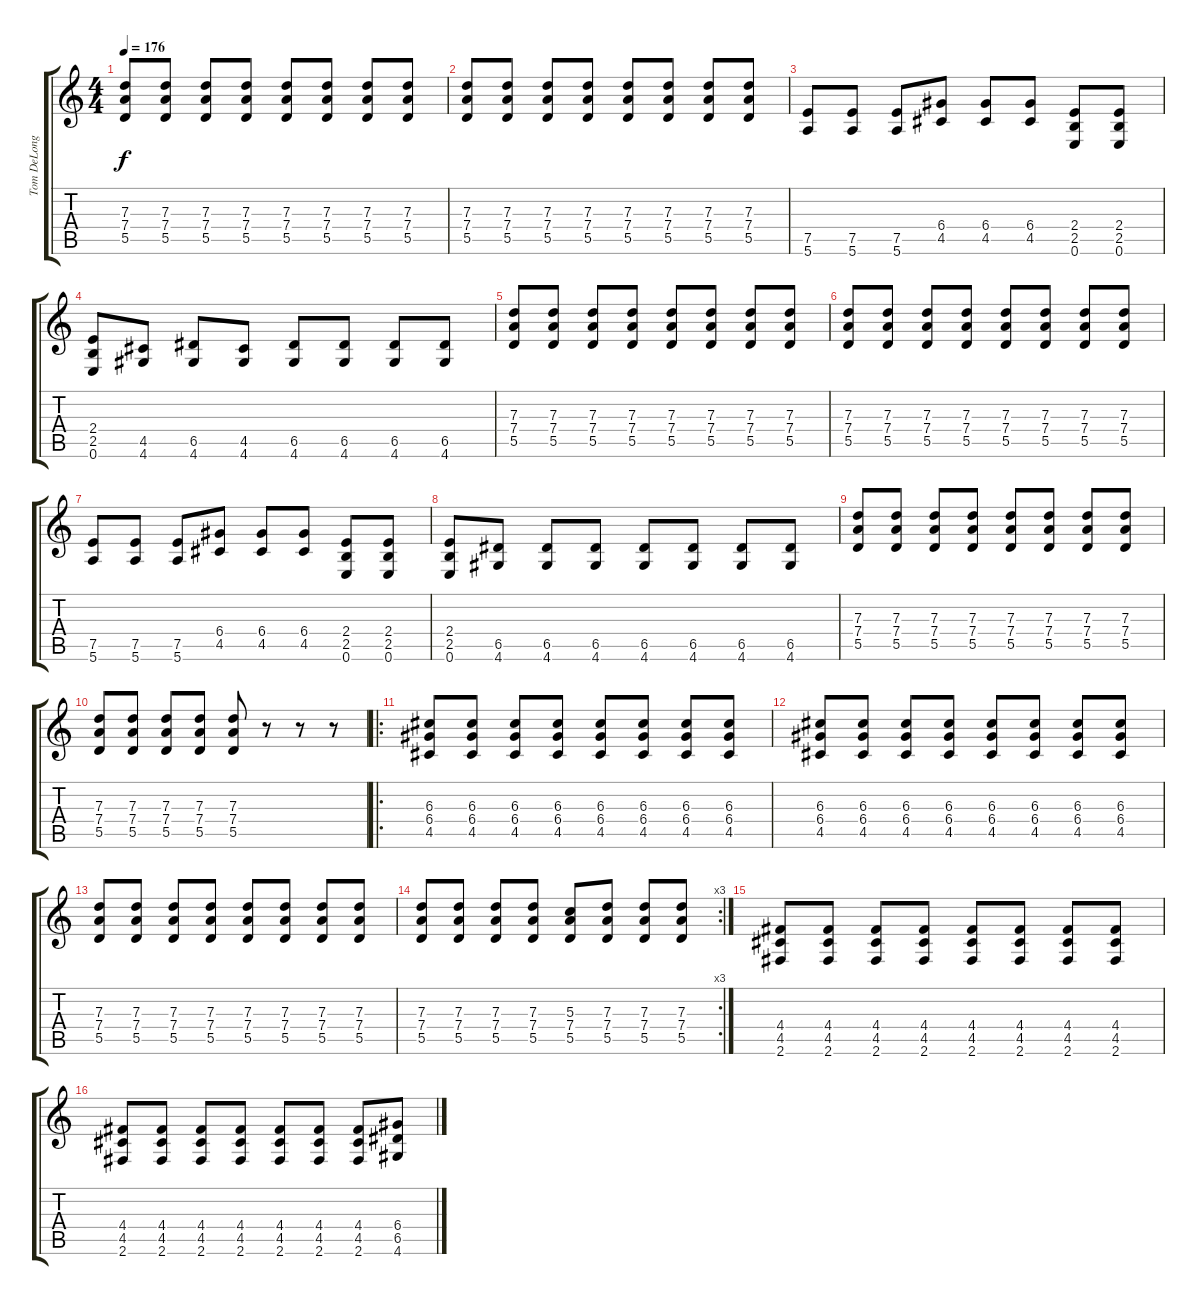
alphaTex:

\track ("Tom DeLonge - Guitar" "Tom DeLong") {instrument overdrivenguitar}
\staff {score tabs}
\tuning (E4 B3 G3 D3 A2 E2) {hide}
\ts (4 4)
\tempo 176
\clef g2
\ks c
(7.3 7.4 5.5).8{dy f} (7.3 7.4 5.5).8 (7.3 7.4 5.5).8 (7.3 7.4 5.5).8 (7.3 7.4 5.5).8 (7.3 7.4 5.5).8 (7.3 7.4 5.5).8 (7.3 7.4 5.5).8 |
(7.3 7.4 5.5).8 (7.3 7.4 5.5).8 (7.3 7.4 5.5).8 (7.3 7.4 5.5).8 (7.3 7.4 5.5).8 (7.3 7.4 5.5).8 (7.3 7.4 5.5).8 (7.3 7.4 5.5).8 |
(7.5 5.6).8 (7.5 5.6).8 (7.5 5.6).8 (6.4 4.5).8 (6.4 4.5).8 (6.4 4.5).8 (2.4 2.5 0.6).8 (2.4 2.5 0.6).8 |
(2.4 2.5 0.6).8 (4.5 4.6).8 (6.5 4.6).8 (4.5 4.6).8 (6.5 4.6).8 (6.5 4.6).8 (6.5 4.6).8 (6.5 4.6).8 |
(7.3 7.4 5.5).8 (7.3 7.4 5.5).8 (7.3 7.4 5.5).8 (7.3 7.4 5.5).8 (7.3 7.4 5.5).8 (7.3 7.4 5.5).8 (7.3 7.4 5.5).8 (7.3 7.4 5.5).8 |
(7.3 7.4 5.5).8 (7.3 7.4 5.5).8 (7.3 7.4 5.5).8 (7.3 7.4 5.5).8 (7.3 7.4 5.5).8 (7.3 7.4 5.5).8 (7.3 7.4 5.5).8 (7.3 7.4 5.5).8 |
(7.5 5.6).8 (7.5 5.6).8 (7.5 5.6).8 (6.4 4.5).8 (6.4 4.5).8 (6.4 4.5).8 (2.4 2.5 0.6).8 (2.4 2.5 0.6).8 |
(2.4 2.5 0.6).8 (6.5 4.6).8 (6.5 4.6).8 (6.5 4.6).8 (6.5 4.6).8 (6.5 4.6).8 (6.5 4.6).8 (6.5 4.6).8 |
(7.3 7.4 5.5).8 (7.3 7.4 5.5).8 (7.3 7.4 5.5).8 (7.3 7.4 5.5).8 (7.3 7.4 5.5).8 (7.3 7.4 5.5).8 (7.3 7.4 5.5).8 (7.3 7.4 5.5).8 |
(7.3 7.4 5.5).8 (7.3 7.4 5.5).8 (7.3 7.4 5.5).8 (7.3 7.4 5.5).8 (7.3 7.4 5.5).8 r.8 r.8 r.8 |
\ro
(6.3 6.4 4.5).8 (6.3 6.4 4.5).8 (6.3 6.4 4.5).8 (6.3 6.4 4.5).8 (6.3 6.4 4.5).8 (6.3 6.4 4.5).8 (6.3 6.4 4.5).8 (6.3 6.4 4.5).8 |
(6.3 6.4 4.5).8 (6.3 6.4 4.5).8 (6.3 6.4 4.5).8 (6.3 6.4 4.5).8 (6.3 6.4 4.5).8 (6.3 6.4 4.5).8 (6.3 6.4 4.5).8 (6.3 6.4 4.5).8 |
(7.3 7.4 5.5).8 (7.3 7.4 5.5).8 (7.3 7.4 5.5).8 (7.3 7.4 5.5).8 (7.3 7.4 5.5).8 (7.3 7.4 5.5).8 (7.3 7.4 5.5).8 (7.3 7.4 5.5).8 |
\rc 3
(7.3 7.4 5.5).8 (7.3 7.4 5.5).8 (7.3 7.4 5.5).8 (7.3 7.4 5.5).8 (5.3 7.4 5.5).8 (7.3 7.4 5.5).8 (7.3 7.4 5.5).8 (7.3 7.4 5.5).8 |
(4.4 4.5 2.6).8 (4.4 4.5 2.6).8 (4.4 4.5 2.6).8 (4.4 4.5 2.6).8 (4.4 4.5 2.6).8 (4.4 4.5 2.6).8 (4.4 4.5 2.6).8 (4.4 4.5 2.6).8 |
(4.4 4.5 2.6).8 (4.4 4.5 2.6).8 (4.4 4.5 2.6).8 (4.4 4.5 2.6).8 (4.4 4.5 2.6).8 (4.4 4.5 2.6).8 (4.4 4.5 2.6).8 (6.4 6.5 4.6).8
